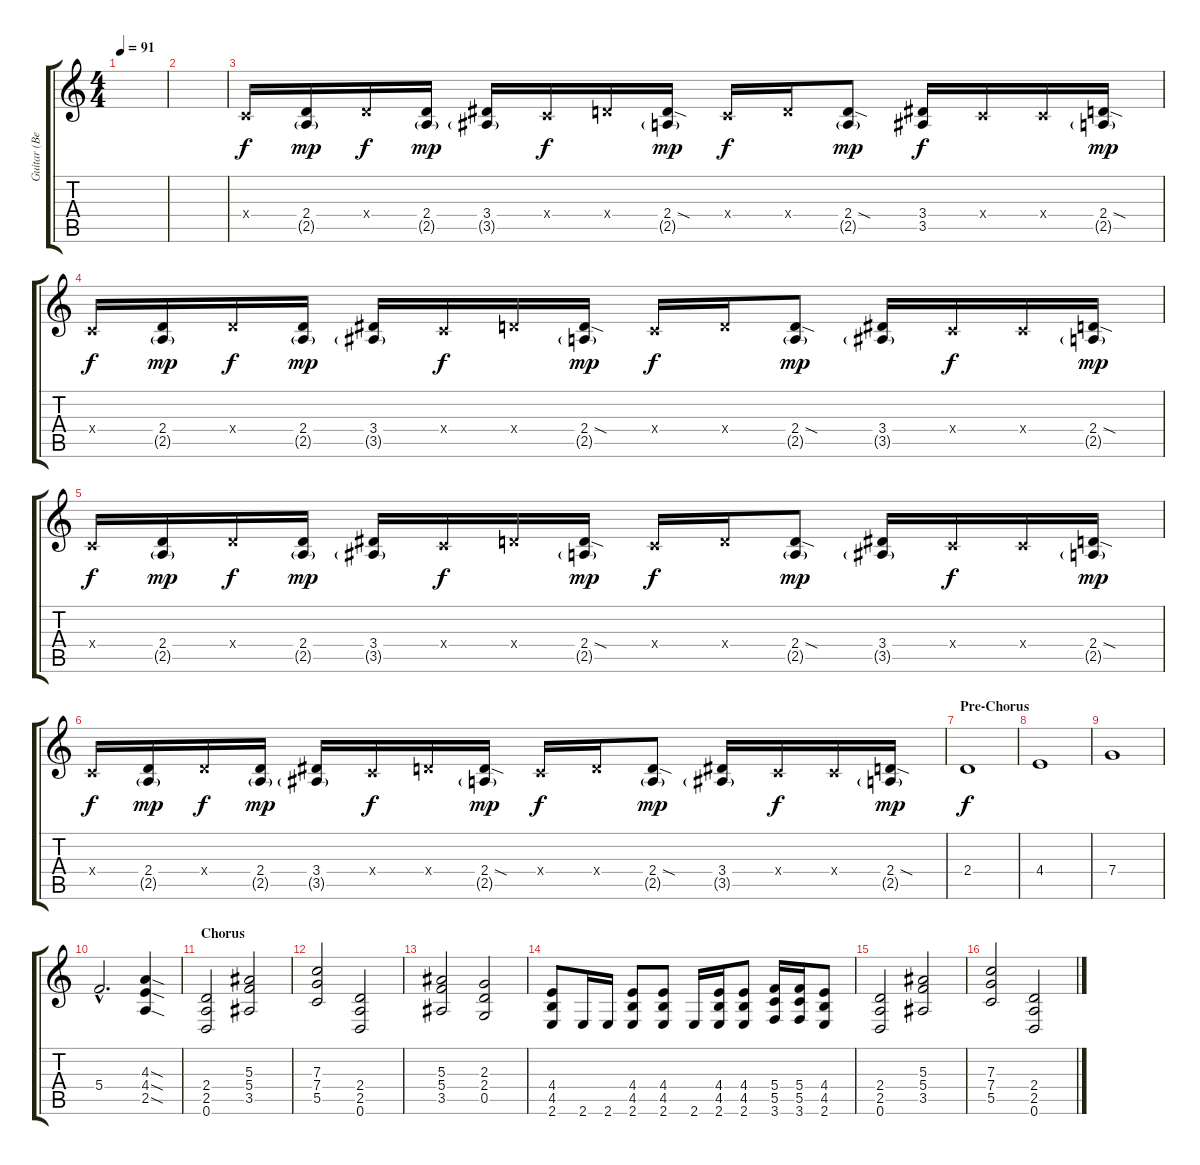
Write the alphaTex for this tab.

\track ("Guitar (Ben Moody)" "Guitar (Be") {instrument distortionguitar}
\staff {score tabs}
\tuning (D4 A3 F3 C3 G2 D2) {hide}
\ts (4 4)
\tempo 91
\clef g2
\ks c
|
|
0.4{x}.16{instrument overdrivenguitar} (2.4 2.5{g}).16{dy mp} 2.4{x}.16{dy f} (2.4 2.5{g}).16{dy mp} (3.4 3.5{g}).16 0.4{x}.16{dy f} 2.4{x}.16 (2.4{sod} 2.5{g}).16{dy mp} 0.4{x}.16{dy f} 2.4{x}.16 (2.4{sod} 2.5{g}).8{dy mp} (3.4 3.5).16{dy f} 0.4{x}.16 0.4{x}.16 (2.4{sod} 2.5{g}).16{dy mp} |
0.4{x}.16{dy f instrument overdrivenguitar} (2.4 2.5{g}).16{dy mp} 2.4{x}.16{dy f} (2.4 2.5{g}).16{dy mp} (3.4 3.5{g}).16 0.4{x}.16{dy f} 2.4{x}.16 (2.4{sod} 2.5{g}).16{dy mp} 0.4{x}.16{dy f} 2.4{x}.16 (2.4{sod} 2.5{g}).8{dy mp} (3.4 3.5{g}).16 0.4{x}.16{dy f} 0.4{x}.16 (2.4{sod} 2.5{g}).16{dy mp} |
0.4{x}.16{dy f instrument overdrivenguitar} (2.4 2.5{g}).16{dy mp} 2.4{x}.16{dy f} (2.4 2.5{g}).16{dy mp} (3.4 3.5{g}).16 0.4{x}.16{dy f} 2.4{x}.16 (2.4{sod} 2.5{g}).16{dy mp} 0.4{x}.16{dy f} 2.4{x}.16 (2.4{sod} 2.5{g}).8{dy mp} (3.4 3.5{g}).16 0.4{x}.16{dy f} 0.4{x}.16 (2.4{sod} 2.5{g}).16{dy mp} |
0.4{x}.16{dy f instrument overdrivenguitar} (2.4 2.5{g}).16{dy mp} 2.4{x}.16{dy f} (2.4 2.5{g}).16{dy mp} (3.4 3.5{g}).16 0.4{x}.16{dy f} 2.4{x}.16 (2.4{sod} 2.5{g}).16{dy mp} 0.4{x}.16{dy f} 2.4{x}.16 (2.4{sod} 2.5{g}).8{dy mp} (3.4 3.5{g}).16 0.4{x}.16{dy f} 0.4{x}.16 (2.4{sod} 2.5{g}).16{dy mp} |
\section ("" "Pre-Chorus")
2.4.1{dy f instrument distortionguitar} |
4.4.1 |
7.4.1 |
5.4{hac}.2{d} (4.3{sod} 4.4{sod} 2.5{sod}).4 |
\section ("" "Chorus")
(2.4 2.5 0.6).2 (5.3 5.4 3.5).2 |
(7.3 7.4 5.5).2 (2.4 2.5 0.6).2 |
(5.3 5.4 3.5).2 (2.3 2.4 0.5).2 |
(4.4 4.5 2.6).8 2.6.16 2.6.16 (4.4 4.5 2.6).8 (4.4 4.5 2.6).8 2.6.16 (4.4 4.5 2.6).16 (4.4 4.5 2.6).8 (5.4 5.5 3.6).16 (5.4 5.5 3.6).16 (4.4 4.5 2.6).8 |
(2.4 2.5 0.6).2 (5.3 5.4 3.5).2 |
(7.3 7.4 5.5).2 (2.4 2.5 0.6).2
